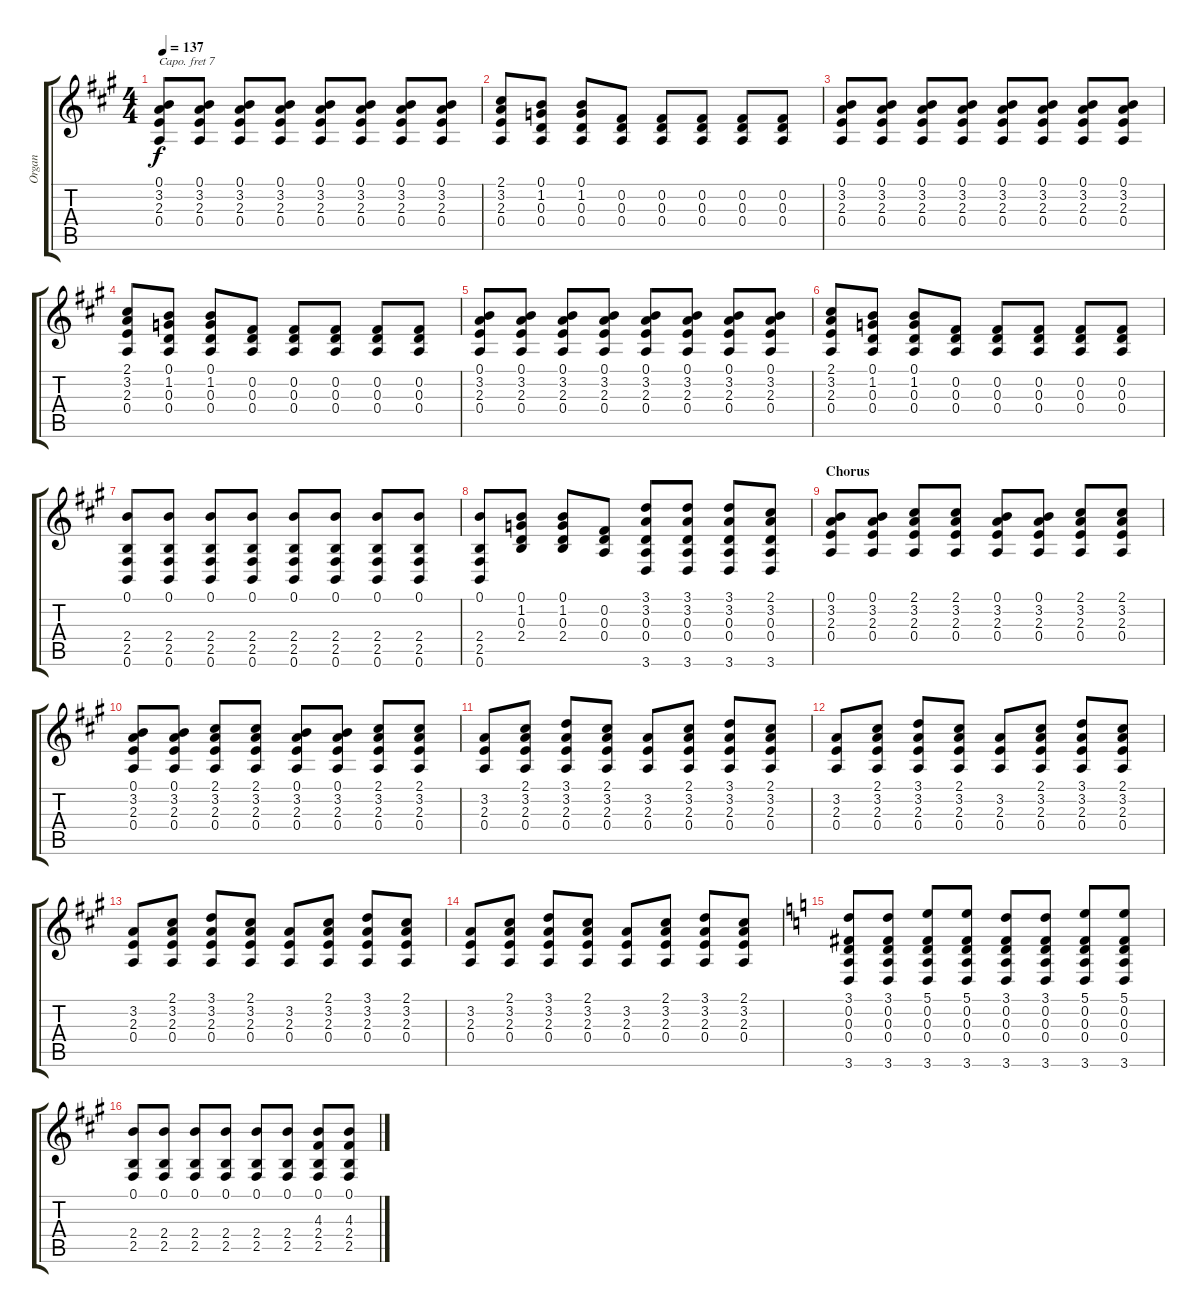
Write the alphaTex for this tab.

\track ("Organ" "Organ") {instrument drawbarorgan}
\staff {score tabs}
\capo 7
\tuning (E4 B3 G3 D3 A2 E2) {hide}
\ts (4 4)
\tempo 137
\clef g2
\ks a
(0.1 3.2 2.3 0.4).8{dy f} (0.1 3.2 2.3 0.4).8 (0.1 3.2 2.3 0.4).8 (0.1 3.2 2.3 0.4).8 (0.1 3.2 2.3 0.4).8 (0.1 3.2 2.3 0.4).8 (0.1 3.2 2.3 0.4).8 (0.1 3.2 2.3 0.4).8 |
(2.1 3.2 2.3 0.4).8 (0.1 1.2 0.3 0.4).8 (0.1 1.2 0.3 0.4).8 (0.2 0.3 0.4).8 (0.2 0.3 0.4).8 (0.2 0.3 0.4).8 (0.2 0.3 0.4).8 (0.2 0.3 0.4).8 |
(0.1 3.2 2.3 0.4).8 (0.1 3.2 2.3 0.4).8 (0.1 3.2 2.3 0.4).8 (0.1 3.2 2.3 0.4).8 (0.1 3.2 2.3 0.4).8 (0.1 3.2 2.3 0.4).8 (0.1 3.2 2.3 0.4).8 (0.1 3.2 2.3 0.4).8 |
(2.1 3.2 2.3 0.4).8 (0.1 1.2 0.3 0.4).8 (0.1 1.2 0.3 0.4).8 (0.2 0.3 0.4).8 (0.2 0.3 0.4).8 (0.2 0.3 0.4).8 (0.2 0.3 0.4).8 (0.2 0.3 0.4).8 |
(0.1 3.2 2.3 0.4).8 (0.1 3.2 2.3 0.4).8 (0.1 3.2 2.3 0.4).8 (0.1 3.2 2.3 0.4).8 (0.1 3.2 2.3 0.4).8 (0.1 3.2 2.3 0.4).8 (0.1 3.2 2.3 0.4).8 (0.1 3.2 2.3 0.4).8 |
(2.1 3.2 2.3 0.4).8 (0.1 1.2 0.3 0.4).8 (0.1 1.2 0.3 0.4).8 (0.2 0.3 0.4).8 (0.2 0.3 0.4).8 (0.2 0.3 0.4).8 (0.2 0.3 0.4).8 (0.2 0.3 0.4).8 |
(0.1 2.4 2.5 0.6).8 (0.1 2.4 2.5 0.6).8 (0.1 2.4 2.5 0.6).8 (0.1 2.4 2.5 0.6).8 (0.1 2.4 2.5 0.6).8 (0.1 2.4 2.5 0.6).8 (0.1 2.4 2.5 0.6).8 (0.1 2.4 2.5 0.6).8 |
(0.1 2.4 2.5 0.6).8 (0.1 1.2 0.3 2.4).8 (0.1 1.2 0.3 2.4).8 (0.2 0.3 0.4).8 (3.1 3.2 0.3 0.4 3.6).8 (3.1 3.2 0.3 0.4 3.6).8 (3.1 3.2 0.3 0.4 3.6).8 (2.1 3.2 0.3 0.4 3.6).8 |
\section ("" "Chorus")
(0.1 3.2 2.3 0.4).8 (0.1 3.2 2.3 0.4).8 (2.1 3.2 2.3 0.4).8 (2.1 3.2 2.3 0.4).8 (0.1 3.2 2.3 0.4).8 (0.1 3.2 2.3 0.4).8 (2.1 3.2 2.3 0.4).8 (2.1 3.2 2.3 0.4).8 |
(0.1 3.2 2.3 0.4).8 (0.1 3.2 2.3 0.4).8 (2.1 3.2 2.3 0.4).8 (2.1 3.2 2.3 0.4).8 (0.1 3.2 2.3 0.4).8 (0.1 3.2 2.3 0.4).8 (2.1 3.2 2.3 0.4).8 (2.1 3.2 2.3 0.4).8 |
(3.2 2.3 0.4).8 (2.1 3.2 2.3 0.4).8 (3.1 3.2 2.3 0.4).8 (2.1 3.2 2.3 0.4).8 (3.2 2.3 0.4).8 (2.1 3.2 2.3 0.4).8 (3.1 3.2 2.3 0.4).8 (2.1 3.2 2.3 0.4).8 |
(3.2 2.3 0.4).8 (2.1 3.2 2.3 0.4).8 (3.1 3.2 2.3 0.4).8 (2.1 3.2 2.3 0.4).8 (3.2 2.3 0.4).8 (2.1 3.2 2.3 0.4).8 (3.1 3.2 2.3 0.4).8 (2.1 3.2 2.3 0.4).8 |
(3.2 2.3 0.4).8 (2.1 3.2 2.3 0.4).8 (3.1 3.2 2.3 0.4).8 (2.1 3.2 2.3 0.4).8 (3.2 2.3 0.4).8 (2.1 3.2 2.3 0.4).8 (3.1 3.2 2.3 0.4).8 (2.1 3.2 2.3 0.4).8 |
(3.2 2.3 0.4).8 (2.1 3.2 2.3 0.4).8 (3.1 3.2 2.3 0.4).8 (2.1 3.2 2.3 0.4).8 (3.2 2.3 0.4).8 (2.1 3.2 2.3 0.4).8 (3.1 3.2 2.3 0.4).8 (2.1 3.2 2.3 0.4).8 |
\ks c
(3.1 0.2 0.3 0.4 3.6).8 (3.1 0.2 0.3 0.4 3.6).8 (5.1 0.2 0.3 0.4 3.6).8 (5.1 0.2 0.3 0.4 3.6).8 (3.1 0.2 0.3 0.4 3.6).8 (3.1 0.2 0.3 0.4 3.6).8 (5.1 0.2 0.3 0.4 3.6).8 (5.1 0.2 0.3 0.4 3.6).8 |
\ks a
(0.1 2.4 2.5).8 (0.1 2.4 2.5).8 (0.1 2.4 2.5).8 (0.1 2.4 2.5).8 (0.1 2.4 2.5).8 (0.1 2.4 2.5).8 (0.1 4.3 2.4 2.5).8 (0.1 4.3 2.4 2.5).8
